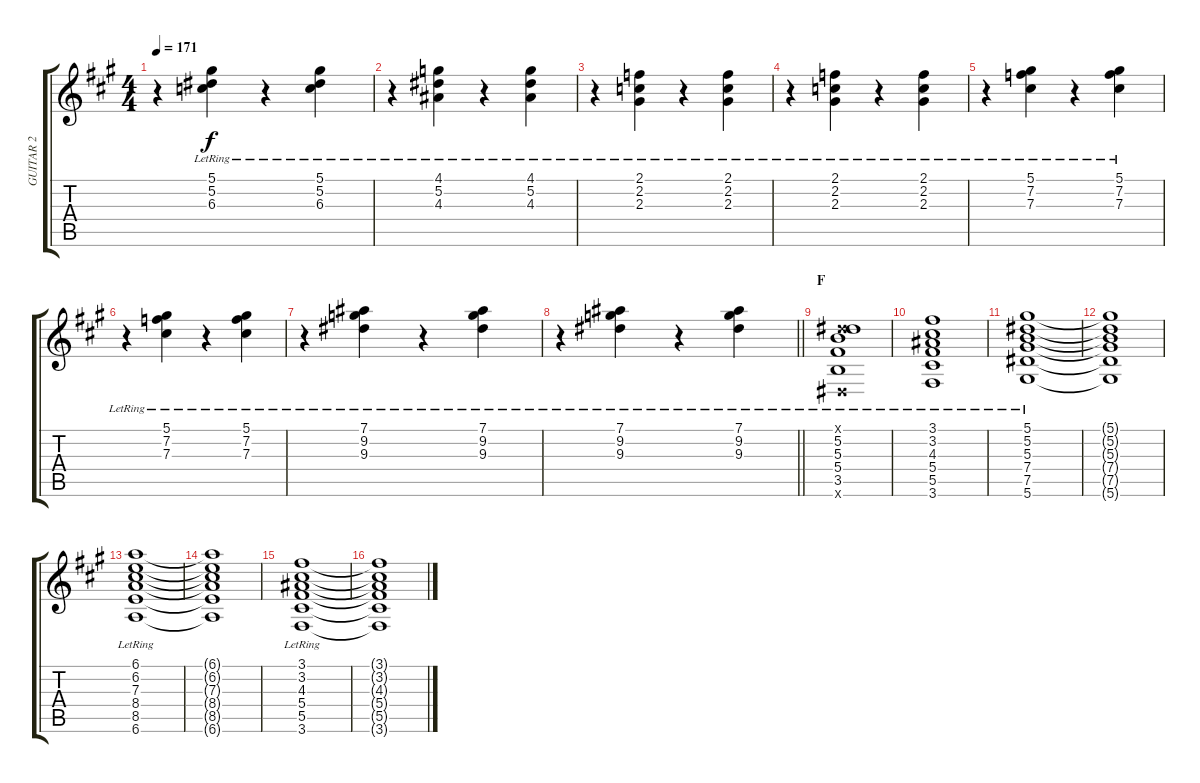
\track ("GUITAR 2" "GUITAR 2") {instrument distortionguitar}
\staff {score tabs}
\tuning (Eb4 Bb3 Gb3 Db3 Ab2 Eb2) {hide}
\ts (4 4)
\tempo 171
\clef g2
\ks a
r.4{dy f} (5.1{lr} 5.2{lr} 6.3{lr}).4 r.4 (5.1{lr} 5.2{lr} 6.3{lr}).4 |
r.4 (4.1{lr} 5.2{lr} 4.3{lr}).4 r.4 (4.1{lr} 5.2{lr} 4.3{lr}).4 |
r.4 (2.1{lr} 2.2{lr} 2.3{lr}).4 r.4 (2.1{lr} 2.2{lr} 2.3{lr}).4 |
r.4 (2.1{lr} 2.2{lr} 2.3{lr}).4 r.4 (2.1{lr} 2.2{lr} 2.3{lr}).4 |
r.4 (5.1{lr} 7.2{lr} 7.3{lr}).4 r.4 (5.1{lr} 7.2{lr} 7.3{lr}).4 |
r.4 (5.1{lr} 7.2{lr} 7.3{lr}).4 r.4 (5.1{lr} 7.2{lr} 7.3{lr}).4 |
r.4 (7.1{lr} 9.2{lr} 9.3{lr}).4 r.4 (7.1{lr} 9.2{lr} 9.3{lr}).4 |
\barLineRight lightlight
r.4 (7.1{lr} 9.2{lr} 9.3{lr}).4 r.4 (7.1{lr} 9.2{lr} 9.3{lr}).4 |
\section ("" "F")
(0.1{x} 5.2{lr} 5.3{lr} 5.4{lr} 3.5{lr} 0.6{x}).1{instrument electricguitarclean} |
(3.1{lr} 3.2{lr} 4.3{lr} 5.4{lr} 5.5{lr} 3.6{lr}).1 |
(5.1{lr} 5.2{lr} 5.3{lr} 7.4{lr} 7.5{lr} 5.6{lr}).1 |
(5.1{t} 5.2{t} 5.3{t} 7.4{t} 7.5{t} 5.6{t}).1 |
(6.1{lr} 6.2{lr} 7.3{lr} 8.4{lr} 8.5{lr} 6.6{lr}).1 |
(6.1{t} 6.2{t} 7.3{t} 8.4{t} 8.5{t} 6.6{t}).1 |
(3.1{lr} 3.2{lr} 4.3{lr} 5.4{lr} 5.5{lr} 3.6{lr}).1 |
(3.1{t} 3.2{t} 4.3{t} 5.4{t} 5.5{t} 3.6{t}).1
